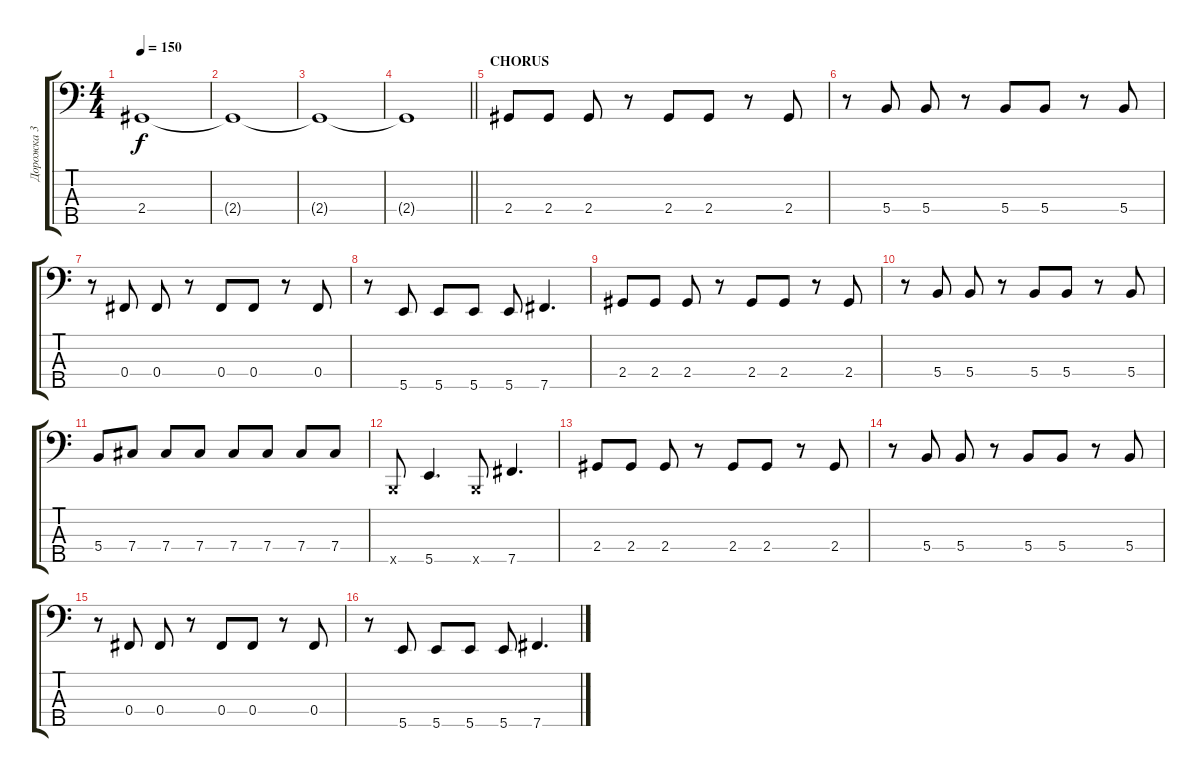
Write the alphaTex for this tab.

\track ("Дорожка 3" "Дорожка 3") {instrument electricbassfinger}
\staff {score tabs}
\tuning (Ab2 E2 B1 Gb1 B0) {hide}
\ts (4 4)
\tempo 150
\clef f4
\ks c
2.4.1{dy f} |
2.4{t}.1 |
2.4{t}.1 |
\barLineRight lightlight
2.4{t}.1 |
\section ("" "CHORUS")
2.4.8 2.4.8 2.4.8 r.8 2.4.8 2.4.8 r.8 2.4.8 |
r.8 5.4.8 5.4.8 r.8 5.4.8 5.4.8 r.8 5.4.8 |
r.8 0.4.8 0.4.8 r.8 0.4.8 0.4.8 r.8 0.4.8 |
r.8 5.5.8 5.5.8 5.5.8 5.5.8 7.5.4{d} |
2.4.8 2.4.8 2.4.8 r.8 2.4.8 2.4.8 r.8 2.4.8 |
r.8 5.4.8 5.4.8 r.8 5.4.8 5.4.8 r.8 5.4.8 |
5.4.8 7.4.8 7.4.8 7.4.8 7.4.8 7.4.8 7.4.8 7.4.8 |
0.5{x}.8 5.5.4{d} 0.5{x}.8 7.5.4{d} |
2.4.8 2.4.8 2.4.8 r.8 2.4.8 2.4.8 r.8 2.4.8 |
r.8 5.4.8 5.4.8 r.8 5.4.8 5.4.8 r.8 5.4.8 |
r.8 0.4.8 0.4.8 r.8 0.4.8 0.4.8 r.8 0.4.8 |
r.8 5.5.8 5.5.8 5.5.8 5.5.8 7.5.4{d}
